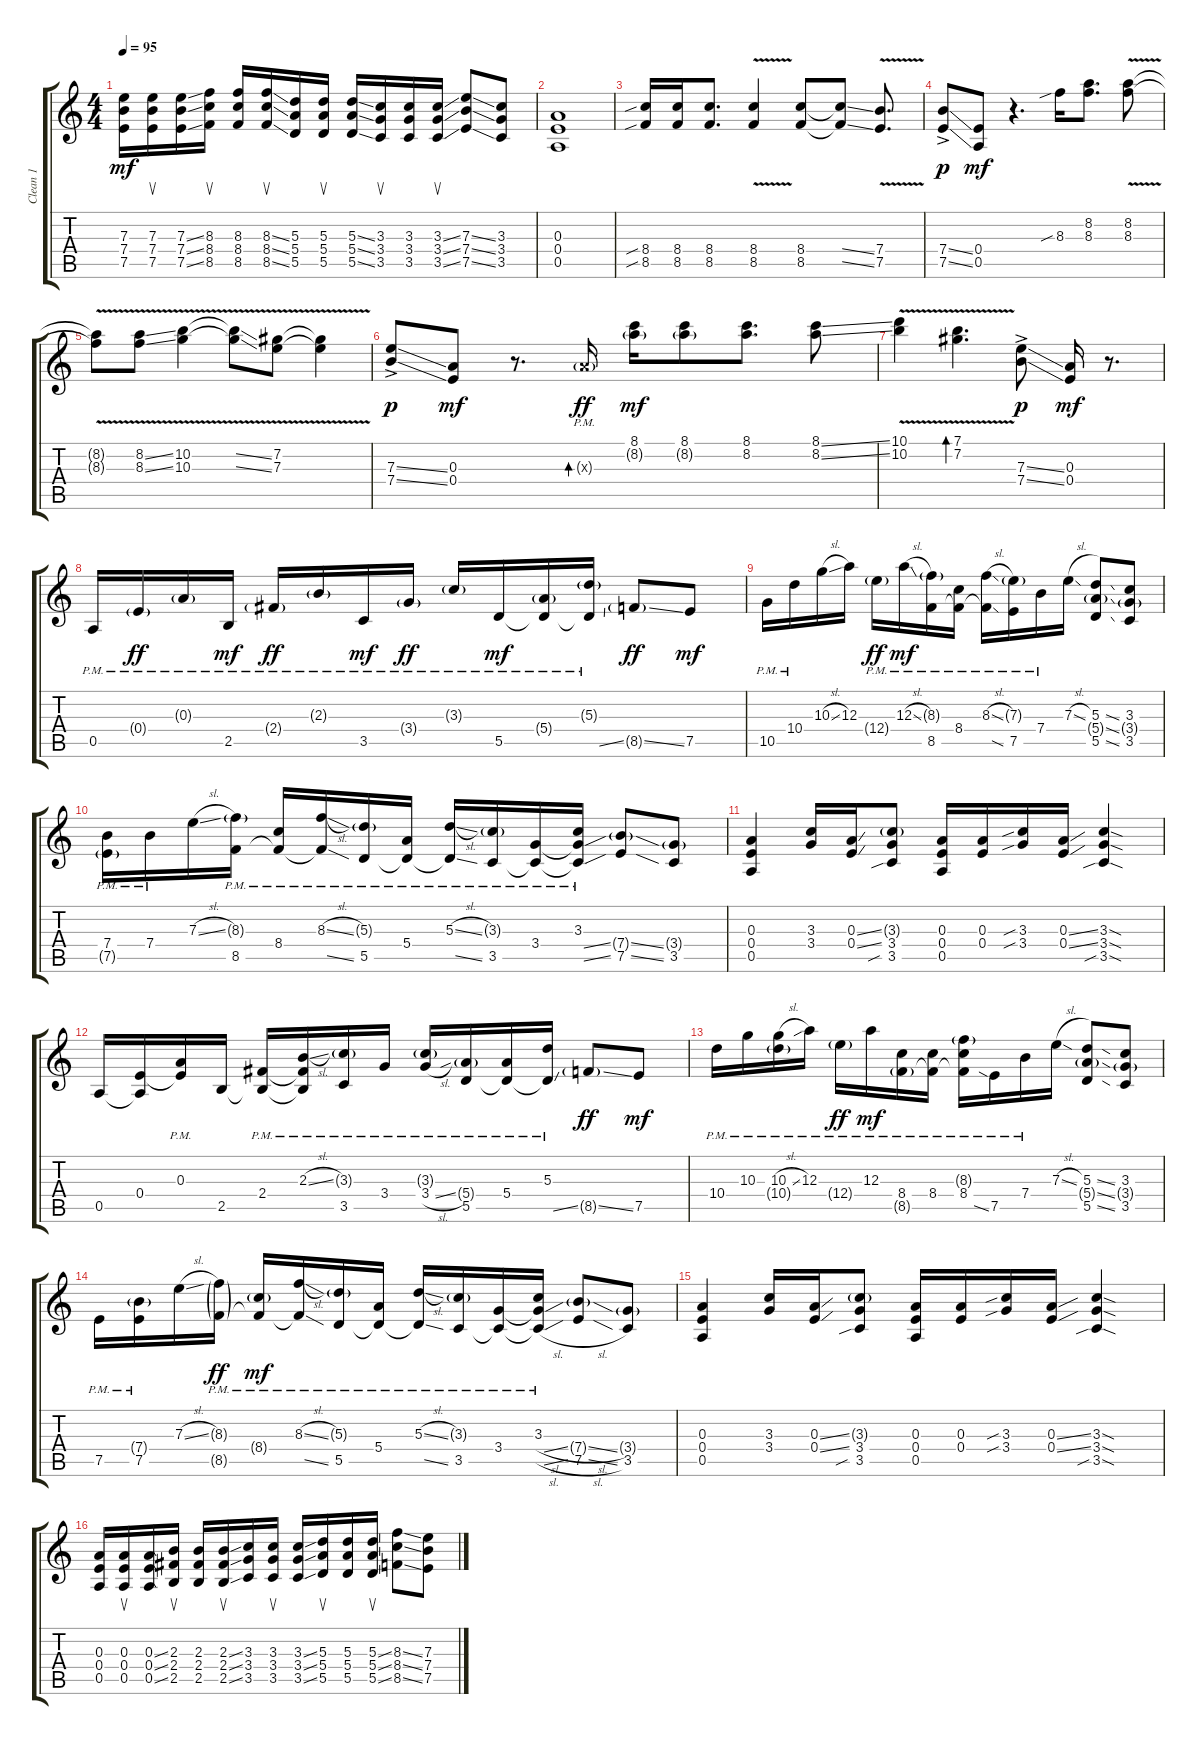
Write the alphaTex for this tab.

\track ("Clean 1" "Clean 1") {instrument electricguitarclean}
\staff {score tabs}
\tuning (E4 Db4 A3 E3 A2 E2) {hide}
\ts (4 4)
\tempo 95
\clef g2
\ks c
(7.3 7.4 7.5).16{dy mf} (7.3 7.4 7.5).16{su} (7.3{ss} 7.4{ss} 7.5{ss}).16 (8.3 8.4 8.5).16{su} (8.3 8.4 8.5).16 (8.3{ss} 8.4{ss} 8.5{ss}).16{su} (5.3 5.4 5.5).16 (5.3 5.4 5.5).16{su} (5.3{ss} 5.4{ss} 5.5{ss}).16 (3.3 3.4 3.5).16{su} (3.3 3.4 3.5).16 (3.3{ss} 3.4{ss} 3.5{ss}).16{su} (7.3{ss} 7.4{ss} 7.5{ss}).8 (3.3 3.4 3.5).8 |
(0.3 0.4 0.5).1 |
(8.4{sib} 8.5{sib}).16{balance 8} (8.4 8.5).16 (8.4 8.5).8{d} (8.4{v} 8.5{v}).4 (8.4 8.5).8 (8.4{ss t} 8.5{ss t}).8 (7.4{v} 7.5{v}).8{d} |
(7.4{ss ac} 7.5{ss ac}).8{dy p} (0.4 0.5).8{dy mf} r.4{d} 8.3{sib}.16 (8.2 8.3).8{d} (8.2{v} 8.3{v}).8 |
(8.2{v t} 8.3{v t}).8 (8.2{v ss} 8.3{v ss}).8 (10.2{v} 10.3{v}).4 (10.2{v ss t} 10.3{v ss t}).8 (7.2{v} 7.3{v}).8 (7.2{v t} 7.3{v t}).4 |
(7.3{ss ac} 7.4{ss ac}).8{dy p} (0.3 0.4).8{dy mf} r.8{d} 0.3{g pm x}.16{bd 120 dy ff} (8.1 8.2{g}).16{dy mf} (8.1 8.2{g}).8 (8.1 8.2).8{d} (8.1{ss} 8.2{ss}).8 |
(10.1{v} 10.2{v}).4 (7.1{v} 7.2{v}).4{d bd 120} (7.3{ss ac} 7.4{ss ac}).8{dy p} (0.3 0.4).16{dy mf} r.8{d} |
0.5{pm}.16 0.4{g pm}.16{dy ff} 0.3{g pm}.16 2.5{pm}.16{dy mf} 2.4{g pm}.16{dy ff} 2.3{g pm}.16 3.5{pm}.16{dy mf} 3.4{g pm}.16{dy ff} 3.3{g pm}.16 5.5{pm}.16{dy mf} (5.4{g pm} 5.5{pm t}).16 (5.3{g pm} 5.5{ss pm t}).16 8.5{ss g}.8{dy ff} 7.5.8{dy mf} |
10.5{pm}.16 10.4{pm}.16 10.3{sl}.16 12.3.16 12.4{g pm}.16{dy ff} 12.3{sl pm}.16{dy mf} (8.3{g} 8.5{pm}).16 (8.4{pm} 8.5{pm t}).16 (8.3{sl pm} 8.5{ss pm t}).16 (7.3{g} 7.5{pm}).16 7.4{pm}.16 7.3{sl}.16 (5.3{ss} 5.4{ss g} 5.5{ss}).8 (3.3 3.4{g} 3.5).8 |
(7.4{pm} 7.5{g pm}).16 7.4{pm}.16 7.3{sl}.16 (8.3{g} 8.5{pm}).16 (8.4{pm} 8.5{pm t}).16 (8.3{sl} 8.5{ss pm t}).16 (5.3{g} 5.5{pm}).16 (5.4{pm} 5.5{pm t}).16 (5.3{sl} 5.5{ss pm t}).16 (3.3{g} 3.5{pm}).16 (3.4{pm} 3.5{pm t}).16 (3.3 3.4{ss pm t} 3.5{ss pm t}).16 (7.4{ss g} 7.5{ss}).8 (3.4{g} 3.5).8 |
(0.3 0.4 0.5).4{balance 0} (3.3 3.4).16 (0.3{ss} 0.4{ss}).16 (3.3{g} 3.4 3.5{sib}).8 (0.3 0.4 0.5).16 (0.3 0.4).16 (3.3{sib} 3.4{sib}).16 (0.3{ss} 0.4{ss}).16 (3.3{sod} 3.4{sod} 3.5{sib sod}).4 |
0.5.16 (0.4 0.5{t}).16 (0.3{pm} 0.4{t}).16 2.5.16 (2.4{pm} 2.5{t}).16 (2.3{sl pm} 2.4{pm t} 2.5{t}).16 (3.3{g} 3.5{pm}).16 3.4{pm}.16 (3.3{g pm} 3.4{sl pm}).16 (5.4{g pm} 5.5{pm}).16 (5.4{pm} 5.5{pm t}).16 (5.3{pm} 5.5{ss pm t}).16 8.5{ss g}.8{dy ff} 7.5.8{dy mf} |
10.4{pm}.16 10.3{pm}.16 (10.3{sl pm} 10.4{g pm}).16 12.3{pm}.16 12.4{g pm}.16{dy ff} 12.3{pm}.16{dy mf} (8.4{pm} 8.5{g pm}).16 (8.4{pm} 8.5{pm t}).16 (8.3{g} 8.4{pm} 8.5{ss pm t}).16 7.5{pm}.16 7.4{pm}.16 7.3{sl}.16 (5.3{ss} 5.4{ss g} 5.5{ss}).8 (3.3 3.4{g} 3.5).8 |
7.5{pm}.16 (7.4{g pm} 7.5{pm}).16 7.3{sl}.16 (8.3{g} 8.5{g pm}).16{dy ff} (8.4{g pm} 8.5{pm t}).16{dy mf} (8.3{sl} 8.5{ss pm t}).16 (5.3{g pm} 5.5{pm}).16 (5.4{pm} 5.5{pm t}).16 (5.3{sl} 5.5{ss pm t}).16 (3.3{g pm} 3.5{pm}).16 (3.4 3.5{pm t}).16 (3.3 3.4{sl t} 3.5{sl pm t}).16 (7.4{sl g} 7.5{sl}).8 (3.4{g} 3.5).8 |
(0.3 0.4 0.5).4 (3.3 3.4).16 (0.3{ss} 0.4{ss}).16 (3.3{g} 3.4 3.5{sib}).8 (0.3 0.4 0.5).16 (0.3 0.4).16 (3.3{sib} 3.4{sib}).16 (0.3{ss} 0.4{ss}).16 (3.3{sod} 3.4{sod} 3.5{sib sod}).4 |
(0.3 0.4 0.5).16 (0.3 0.4 0.5).16{su} (0.3{ss} 0.4{ss} 0.5{ss}).16 (2.3 2.4 2.5).16{su} (2.3 2.4 2.5).16 (2.3{ss} 2.4{ss} 2.5{ss}).16{su} (3.3 3.4 3.5).16 (3.3 3.4 3.5).16{su} (3.3{ss} 3.4{ss} 3.5{ss}).16 (5.3 5.4 5.5).16{su} (5.3 5.4 5.5).16 (5.3{ss} 5.4{ss} 5.5{ss}).16{su} (8.3{ss} 8.4{ss} 8.5{ss}).8 (7.3 7.4 7.5).8
